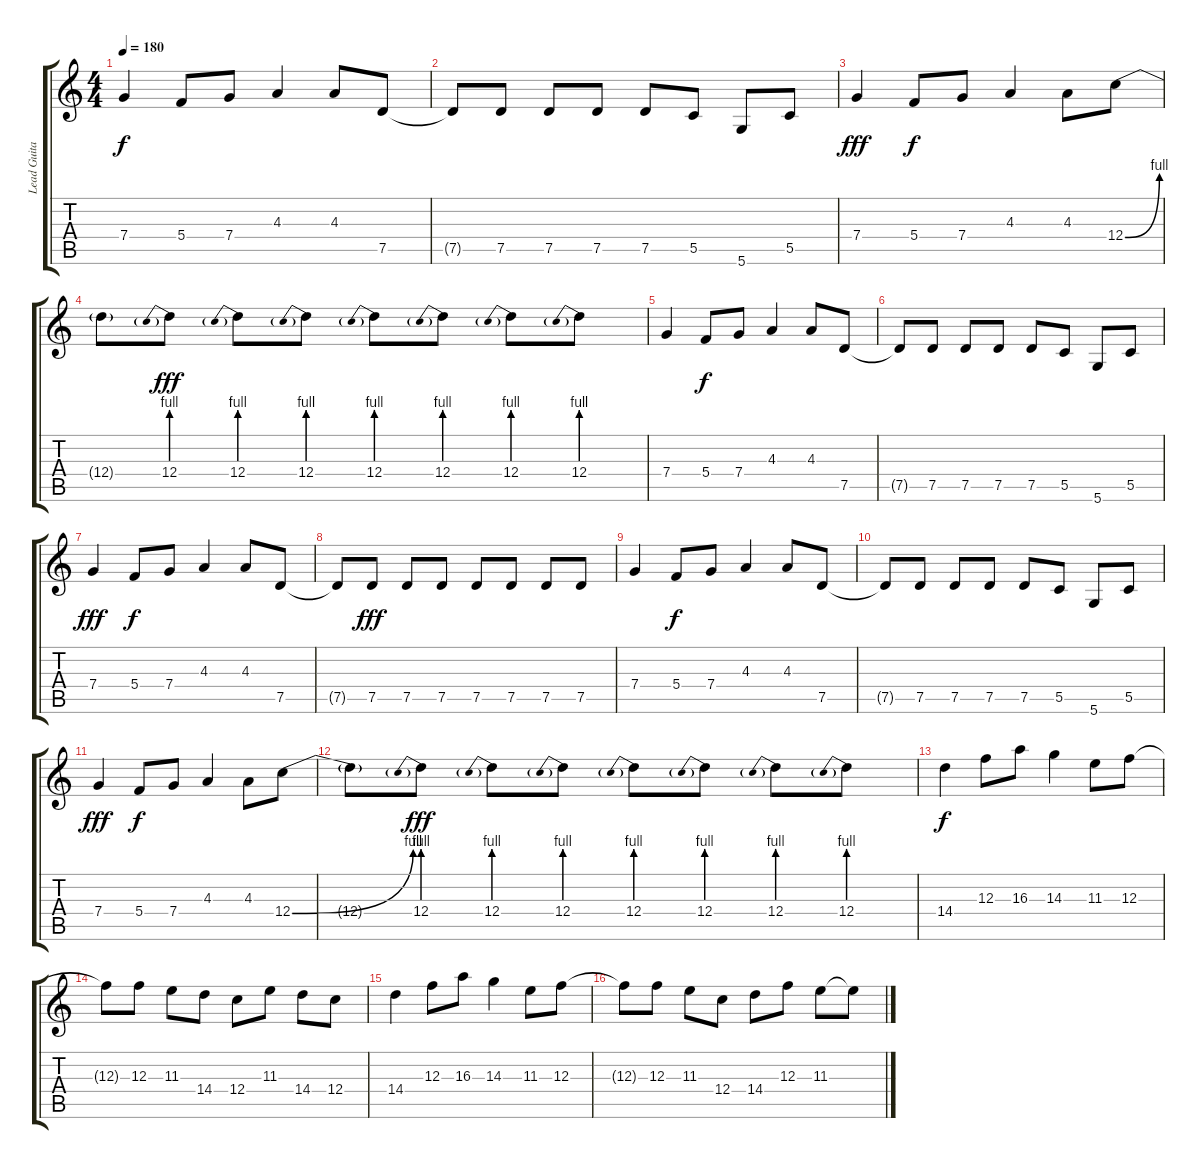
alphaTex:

\track ("Lead Guitar" "Lead Guita") {instrument distortionguitar}
\staff {score tabs}
\tuning (D4 A3 F3 C3 G2 D2) {hide}
\ts (4 4)
\tempo 180
\clef g2
\ks c
7.4.4{dy f} 5.4.8 7.4.8 4.3.4 4.3.8 7.5.8 |
7.5{t}.8 7.5.8 7.5.8 7.5.8 7.5.8 5.5.8 5.6.8 5.5.8 |
7.4.4{dy fff} 5.4.8{dy f} 7.4.8 4.3.4 4.3.8 12.4{be (bend 0 0 60 4)}.8 |
12.4{t}.8 12.4{be (prebend 0 4 60 4)}.8{dy fff} 12.4{be (prebend 0 4 60 4)}.8 12.4{be (prebend 0 4 60 4)}.8 12.4{be (prebend 0 4 60 4)}.8 12.4{be (prebend 0 4 60 4)}.8 12.4{be (prebend 0 4 60 4)}.8 12.4{be (prebend 0 4 60 4)}.8 |
7.4.4 5.4.8{dy f} 7.4.8 4.3.4 4.3.8 7.5.8 |
7.5{t}.8 7.5.8 7.5.8 7.5.8 7.5.8 5.5.8 5.6.8 5.5.8 |
7.4.4{dy fff} 5.4.8{dy f} 7.4.8 4.3.4 4.3.8 7.5.8 |
7.5{t}.8 7.5.8{dy fff} 7.5.8 7.5.8 7.5.8 7.5.8 7.5.8 7.5.8 |
7.4.4 5.4.8{dy f} 7.4.8 4.3.4 4.3.8 7.5.8 |
7.5{t}.8 7.5.8 7.5.8 7.5.8 7.5.8 5.5.8 5.6.8 5.5.8 |
7.4.4{dy fff} 5.4.8{dy f} 7.4.8 4.3.4 4.3.8 12.4{be (bend 0 0 60 4)}.8 |
12.4{t}.8 12.4{be (prebend 0 4 60 4)}.8{dy fff} 12.4{be (prebend 0 4 60 4)}.8 12.4{be (prebend 0 4 60 4)}.8 12.4{be (prebend 0 4 60 4)}.8 12.4{be (prebend 0 4 60 4)}.8 12.4{be (prebend 0 4 60 4)}.8 12.4{be (prebend 0 4 60 4)}.8 |
14.4.4{dy f} 12.3.8 16.3.8 14.3.4 11.3.8 12.3.8 |
12.3{t}.8 12.3.8 11.3.8 14.4.8 12.4.8 11.3.8 14.4.8 12.4.8 |
14.4.4 12.3.8 16.3.8 14.3.4 11.3.8 12.3.8 |
12.3{t}.8 12.3.8 11.3.8 12.4.8 14.4.8 12.3.8 11.3.8 11.3{t}.8
